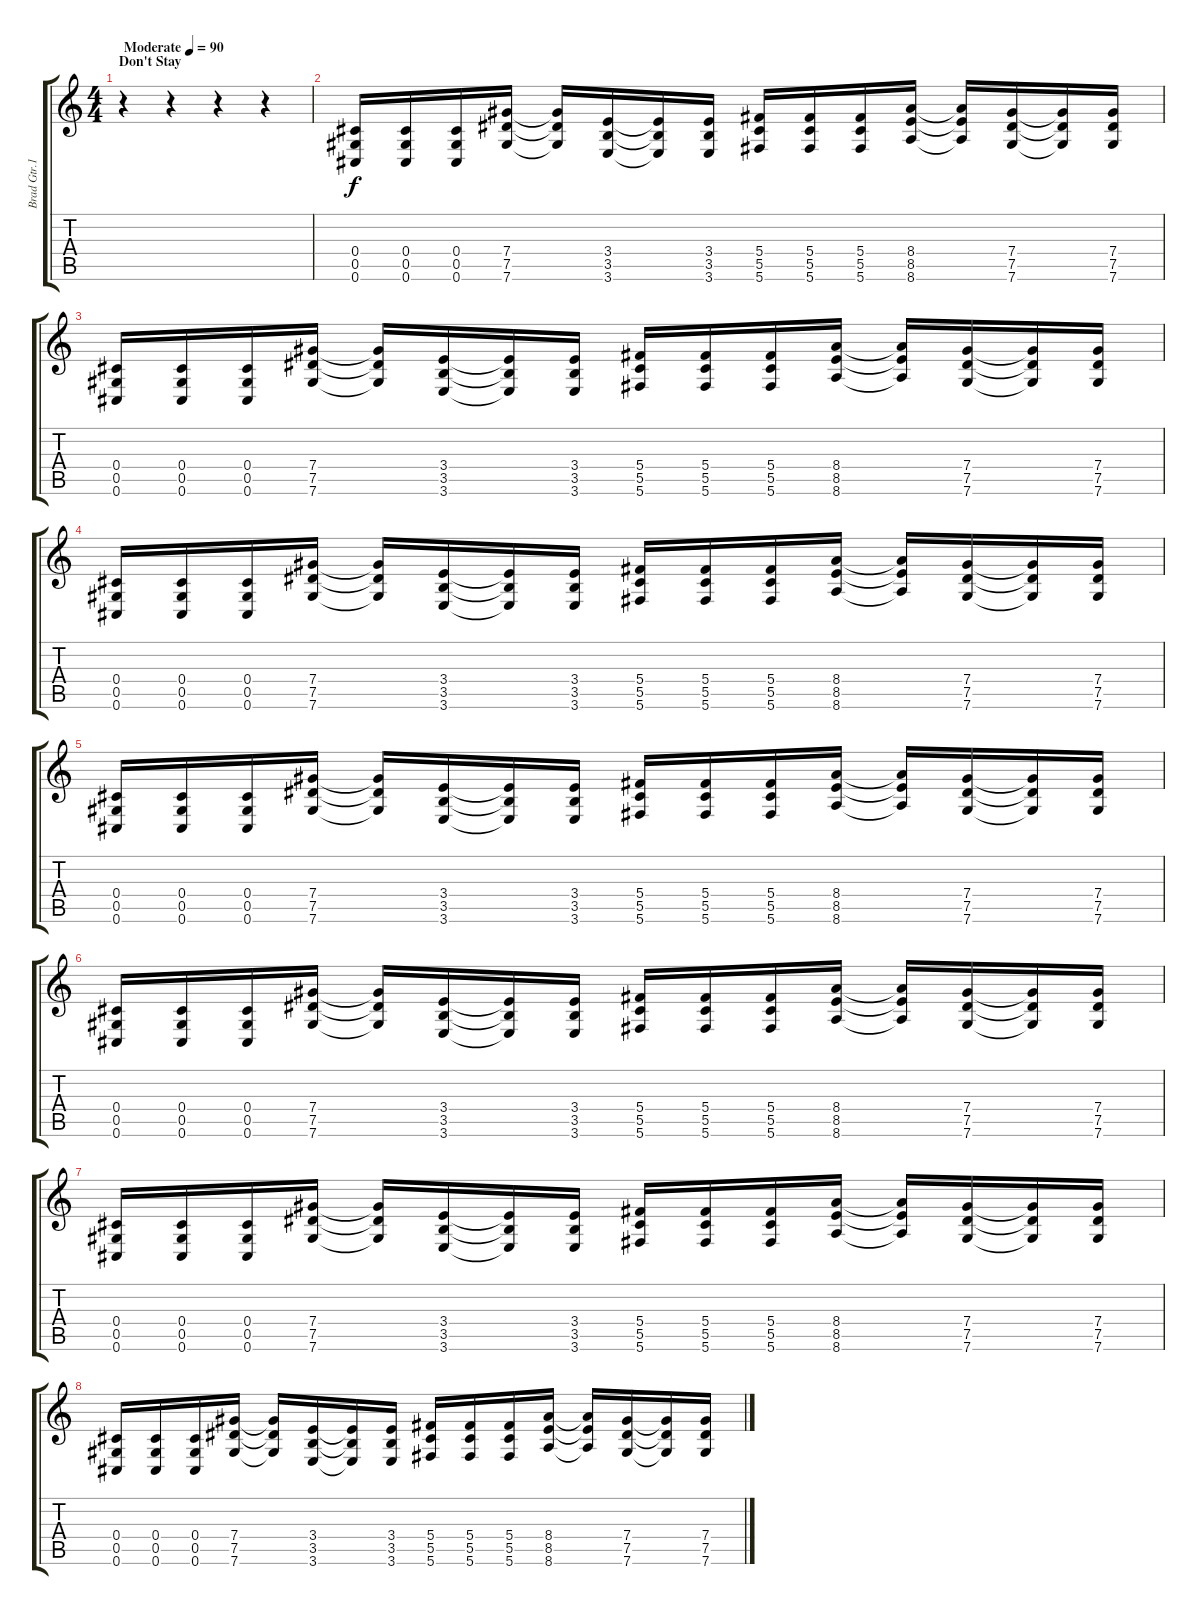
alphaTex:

\track ("Brad Gtr.1" "Brad Gtr.1") {instrument distortionguitar}
\staff {score tabs}
\tuning (Eb4 Bb3 Gb3 Db3 Ab2 Db2) {hide}
\ts (4 4)
\section ("" "Don't Stay")
\tempo (90 "Moderate")
\clef g2
\ks c
r.4{dy f instrument distortionguitar} r.4 r.4 r.4 |
(0.4 0.5 0.6).16{volume 8} (0.4 0.5 0.6).16 (0.4 0.5 0.6).16 (7.4 7.5 7.6).16 (7.4{t} 7.5{t} 7.6{t}).16 (3.4 3.5 3.6).16 (3.4{t} 3.5{t} 3.6{t}).16 (3.4 3.5 3.6).16 (5.4 5.5 5.6).16 (5.4 5.5 5.6).16 (5.4 5.5 5.6).16 (8.4 8.5 8.6).16 (8.4{t} 8.5{t} 8.6{t}).16 (7.4 7.5 7.6).16 (7.4{t} 7.5{t} 7.6{t}).16 (7.4 7.5 7.6).16 |
(0.4 0.5 0.6).16 (0.4 0.5 0.6).16 (0.4 0.5 0.6).16 (7.4 7.5 7.6).16 (7.4{t} 7.5{t} 7.6{t}).16 (3.4 3.5 3.6).16 (3.4{t} 3.5{t} 3.6{t}).16 (3.4 3.5 3.6).16 (5.4 5.5 5.6).16 (5.4 5.5 5.6).16 (5.4 5.5 5.6).16 (8.4 8.5 8.6).16 (8.4{t} 8.5{t} 8.6{t}).16 (7.4 7.5 7.6).16 (7.4{t} 7.5{t} 7.6{t}).16 (7.4 7.5 7.6).16 |
(0.4 0.5 0.6).16 (0.4 0.5 0.6).16 (0.4 0.5 0.6).16 (7.4 7.5 7.6).16 (7.4{t} 7.5{t} 7.6{t}).16 (3.4 3.5 3.6).16 (3.4{t} 3.5{t} 3.6{t}).16 (3.4 3.5 3.6).16 (5.4 5.5 5.6).16 (5.4 5.5 5.6).16 (5.4 5.5 5.6).16 (8.4 8.5 8.6).16 (8.4{t} 8.5{t} 8.6{t}).16 (7.4 7.5 7.6).16 (7.4{t} 7.5{t} 7.6{t}).16 (7.4 7.5 7.6).16 |
(0.4 0.5 0.6).16 (0.4 0.5 0.6).16 (0.4 0.5 0.6).16 (7.4 7.5 7.6).16 (7.4{t} 7.5{t} 7.6{t}).16 (3.4 3.5 3.6).16 (3.4{t} 3.5{t} 3.6{t}).16 (3.4 3.5 3.6).16 (5.4 5.5 5.6).16 (5.4 5.5 5.6).16 (5.4 5.5 5.6).16 (8.4 8.5 8.6).16 (8.4{t} 8.5{t} 8.6{t}).16 (7.4 7.5 7.6).16 (7.4{t} 7.5{t} 7.6{t}).16 (7.4 7.5 7.6).16 |
(0.4 0.5 0.6).16{volume 16 instrument distortionguitar} (0.4 0.5 0.6).16 (0.4 0.5 0.6).16 (7.4 7.5 7.6).16 (7.4{t} 7.5{t} 7.6{t}).16 (3.4 3.5 3.6).16 (3.4{t} 3.5{t} 3.6{t}).16 (3.4 3.5 3.6).16 (5.4 5.5 5.6).16 (5.4 5.5 5.6).16 (5.4 5.5 5.6).16 (8.4 8.5 8.6).16 (8.4{t} 8.5{t} 8.6{t}).16 (7.4 7.5 7.6).16 (7.4{t} 7.5{t} 7.6{t}).16 (7.4 7.5 7.6).16 |
(0.4 0.5 0.6).16 (0.4 0.5 0.6).16 (0.4 0.5 0.6).16 (7.4 7.5 7.6).16 (7.4{t} 7.5{t} 7.6{t}).16 (3.4 3.5 3.6).16 (3.4{t} 3.5{t} 3.6{t}).16 (3.4 3.5 3.6).16 (5.4 5.5 5.6).16 (5.4 5.5 5.6).16 (5.4 5.5 5.6).16 (8.4 8.5 8.6).16 (8.4{t} 8.5{t} 8.6{t}).16 (7.4 7.5 7.6).16 (7.4{t} 7.5{t} 7.6{t}).16 (7.4 7.5 7.6).16 |
(0.4 0.5 0.6).16{instrument distortionguitar} (0.4 0.5 0.6).16 (0.4 0.5 0.6).16 (7.4 7.5 7.6).16 (7.4{t} 7.5{t} 7.6{t}).16 (3.4 3.5 3.6).16 (3.4{t} 3.5{t} 3.6{t}).16 (3.4 3.5 3.6).16 (5.4 5.5 5.6).16 (5.4 5.5 5.6).16 (5.4 5.5 5.6).16 (8.4 8.5 8.6).16 (8.4{t} 8.5{t} 8.6{t}).16 (7.4 7.5 7.6).16 (7.4{t} 7.5{t} 7.6{t}).16 (7.4 7.5 7.6).16
